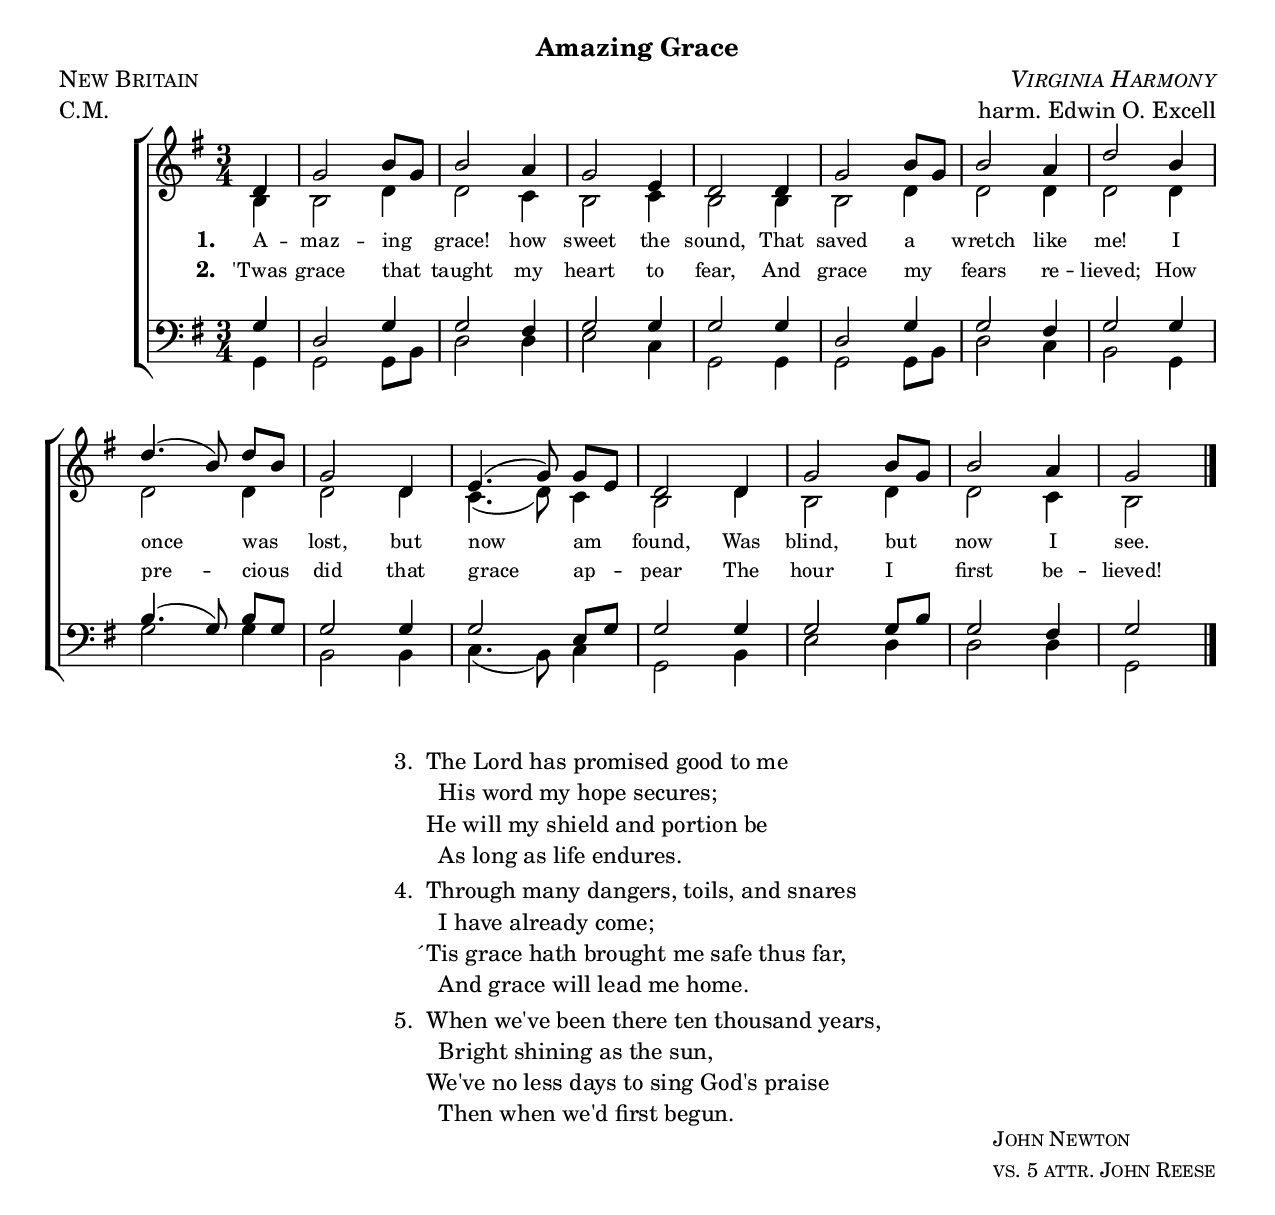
% Version 1.0
% Last edit: March 24, 2006
% The music and words produced by this source code are believed
% to be in the public domain in the United States. The source
% code itself is covered by the Creative Commons Attribution-
% NonCommercial license, 
% http://creativecommons.org/licenses/by-nc/2.5/
% Attribution: Geoff Horton

\version "2.8.0"
\include "english.ly"

#(set-default-paper-size "letter")
#(set-global-staff-size 20)

title = "Amazing Grace"
composer = \markup \italic "Virginia Harmony"
poet = "John Newton"
translator = "vs. 5 attr. John Reese"
meter = "C.M."
arranger = "harm. Edwin O. Excell"
piece = "New Britain"

world = {
  \key g \major
  \time 3/4
  \partial 4*1
}

melody = \relative c' {
  \world
  \autoBeamOff
  d4 |
  g2 b8[ g] |
  b2 a4 |
  g2 e4 |
  d2 d4 |
  g2 b8[ g] |
  b2 a4 |
  d2 b4 | % line 1
  d4.( b8) d8[ b] |
  g2 d4 |
  e4.( g8) g[ e] |
  d2 d4 |
  g2 b8[ g] |
  b2 a4 |
  g2 \bar "|."
}


alto = \relative c' {
  \world
  b4 |
  b2 d4 |
  d2 c4 |
  b2 c4 |
  b2 b4 |
  b2 d4 |
  d2 d4 |
  d2 d4 | % line 1
  d2 d4 |
  d2 d4 |
  c4.( d8) c4 |
  b2 d4 |
  b2 d4 |
  d2 c4 |
  b2 
}

tenor = \relative c' {
  \world
  g4 |
  d2 g4 |
  g2 fs4 |
  g2 g4 |
  g2 g4 |
  d2 g4 |
  g2 fs4 |
  g2 g4 | % line 1
  b4.( g8) b[ g] |
  g2 g4 |
  g2 e8[ g] |
  g2 g4 |
  g2 g8[ b] |
  g2 fs4 |
  g2 \bar "|."
}

bass = \relative c {
  \world
  g4 |
  g2 g8[ b] |
  d2 d4 |
  e2 c4 |
  g2 g4 |
  g2 g8[ b] |
  d2 c4 |
  b2 g4 | % line 1
  g'2 g4 |
  b,2 b4 |
  c4.( b8) c4 |
  g2 b4 |
  e2 d4 |
  d2 d4 |
  g,2
}

verseOne = \lyricmode {
  \set stanza = "1. "
  A -- maz -- ing grace! how sweet the sound,
  That saved a wretch like me!
  I once was lost, but now am found,
  Was blind, but now I see.
}

verseTwo = \lyricmode {
  \set stanza = "2. "
  'Twas grace that taught my heart to fear,
  And grace my fears re -- lieved;
  How pre -- cious did that grace ap -- pear
  The hour I first be -- lieved!
}

\markup {
  \column {
    \fill-line { \large \bold \title } % title
    \fill-line { \caps \piece               % piece
	         \caps \composer      % composer
	  }
    \fill-line { \meter          % meter
	         \arranger           % arranger
	  }
   }
}

\score {
  \context ChoirStaff <<
    \context Staff = upper <<
      \context Voice =
         sopranos { \voiceOne << \melody >> }
      \context Voice =
         altos { \voiceTwo << \alto >> }
      \context Lyrics = one \lyricsto sopranos \verseOne
      \context Lyrics = two \lyricsto sopranos \verseTwo
    >>
    \context Staff = lower <<
      \clef bass
      \context Voice =
        tenors { \voiceOne << \tenor >> }
      \context Voice =
        basses { \voiceTwo << \bass >> }
    >>
  >>
  \layout {
    \context {
      \Score
      % **** Turns off bar numbering
      \remove "Bar_number_engraver"
    }
    \context {
      \Lyrics
      % **** Prevents lyrics from running too close together
      \override LyricSpace #'minimum-distance = #0.6
      % **** Makes the text of lyrics a little smaller
      \override LyricText #'font-size = #-1
      % **** Moves lines of lyrics closer together
      \override VerticalAxisGroup #'minimum-Y-extent = #'(-1 . 1)
    }
  }
}


\markup { 
  \normalsize {
    \fill-line {
      \hspace #1
      \column {
	\line {
	  "3. "
	  \column {
	    "The Lord has promised good to me"
	    "  His word my hope secures;"
	    "He will my shield and portion be"
	    "  As long as life endures."
	  }
	}
	\hspace #1
	\line {
	  "4. "
	  \column {
	    "Through many dangers, toils, and snares"
	    "  I have already come;"
	    "́Tis grace hath brought me safe thus far,"
	    "  And grace will lead me home."
	    }
	  }
	\hspace #1
	\line {
	  "5. "
	  \column {
	    "When we've been there ten thousand years,"
	    "  Bright shining as the sun,"
	    "We've no less days to sing God's praise"
	    "  Then when we'd first begun."
	  }
	}
      }
      \hspace #1
    }
  }
}

\markup {
  \fill-line {
    " "
    \column {
      \small \caps \poet % poet
      \small \caps \translator % translator
    }
  }
}



\paper {
  ragged-bottom = ##t
  top-margin = 0.25\in
  bottom-margin = 0.25\in
}

%{
  Per _Worship and Service Hymnal_, #227. In the last verse,
  the phrase given is "we first begun", but I suspect this
  is a typo and corrected it.

  Change log:
  3-24-06 New hymn
%}


